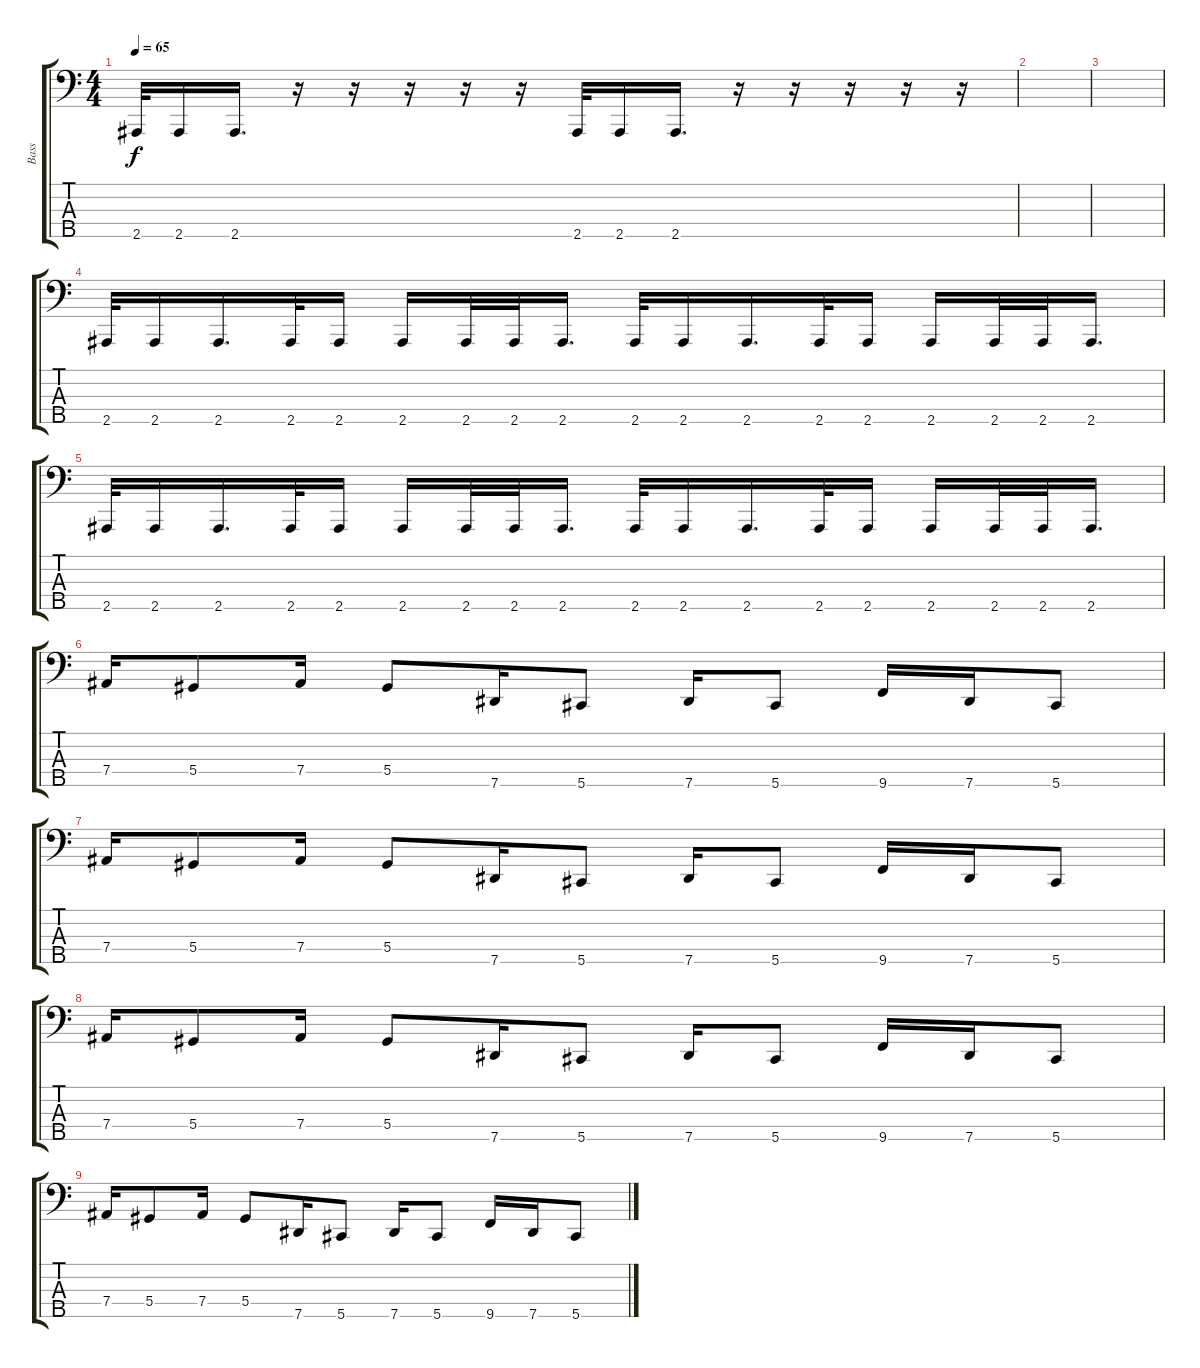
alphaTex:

\track ("Bass" "Bass") {instrument electricbassfinger}
\staff {score tabs}
\tuning (Gb2 Db2 Ab1 Eb1 Ab0) {hide}
\ts (4 4)
\tempo 65
\clef f4
\ks c
2.5.32{dy f} 2.5.16 2.5.16{d} r.16 r.16 r.16 r.16 r.16 2.5.32 2.5.16 2.5.16{d} r.16 r.16 r.16 r.16 r.16 |
|
|
2.5.32 2.5.16 2.5.16{d} 2.5.32 2.5.16 2.5.16 2.5.32 2.5.32 2.5.16{d} 2.5.32 2.5.16 2.5.16{d} 2.5.32 2.5.16 2.5.16 2.5.32 2.5.32 2.5.16{d} |
2.5.32 2.5.16 2.5.16{d} 2.5.32 2.5.16 2.5.16 2.5.32 2.5.32 2.5.16{d} 2.5.32 2.5.16 2.5.16{d} 2.5.32 2.5.16 2.5.16 2.5.32 2.5.32 2.5.16{d} |
7.4.16 5.4.8 7.4.16 5.4.8 7.5.16 5.5.8 7.5.16 5.5.8 9.5.16 7.5.16 5.5.8 |
7.4.16 5.4.8 7.4.16 5.4.8 7.5.16 5.5.8 7.5.16 5.5.8 9.5.16 7.5.16 5.5.8 |
7.4.16 5.4.8 7.4.16 5.4.8 7.5.16 5.5.8 7.5.16 5.5.8 9.5.16 7.5.16 5.5.8 |
7.4.16 5.4.8 7.4.16 5.4.8 7.5.16 5.5.8 7.5.16 5.5.8 9.5.16 7.5.16 5.5.8
